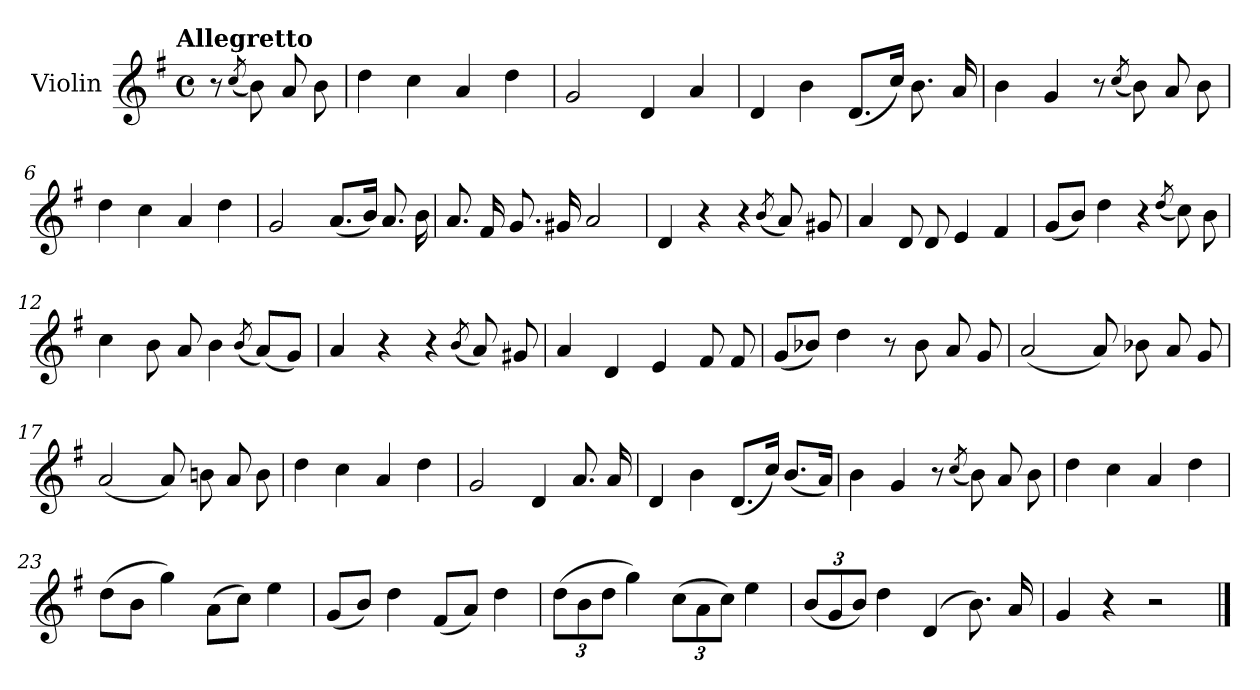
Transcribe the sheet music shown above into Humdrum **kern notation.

**kern
*part1
*staff1
*I"Violin
*I'Vln.
*clefG2
*k[f#]
!!LO:TX:omd:t=Allegretto
*M4/4
*met(c)
*MM116
=1
8r
(<8qcc/
8b\)
8a/
8b\
=2
4dd\
4cc\
4a/
4dd\
=3
2g/
4d/
4a/
=4
4d/
4b\
(<8.d/L
16cc/Jk)
8.b\
16a/
=5
4b\
4g/
8r
(<8qcc/
8b\)
8a/
8b\
!!LO:LB:g=z
=6
4dd\
4cc\
4a/
4dd\
=7
2g/
(<8.a/L
16b/Jk)
8.a/
16b\
=8
8.a/
16f#/
8.g/
16g#X/
2a/
=9
4d/
4r
4r
(<8qb/
8a/)
8g#X/
=10
4a/
8d/
8d/
4e/
4f#/
!!LO:LB:g=z
=11
(<8g/L
8b/J)
4dd\
4r
(<8qdd/
8cc\)
8b\
=12
4cc\
8b\
8a/
4b\
(<8qb/
(<8a/L)
8g/J)
=13
4a/
4r
4r
(<8qb/
8a/)
8g#X/
=14
4a/
4d/
4e/
8f#/
8f#/
=15
(<8g/L
8b-X/J)
4dd\
8r
8b-\
8a/
8g/
!!LO:LB:g=z
=16
(<2a/
8a/)
8b-X\
8a/
8g/
=17
(<2a/
8a/)
8bn\
8a/
8b\
=18
4dd\
4cc\
4a/
4dd\
=19
2g/
4d/
8.a/
16a/
=20
4d/
4b\
(<8.d/L
16cc/Jk)
(<8.b/L
16a/Jk)
!!LO:LB:g=z
=21
4b\
4g/
8r
(<8qcc/
8b\)
8a/
8b\
=22
4dd\
4cc\
4a/
4dd\
=23
(>8dd\L
8b\J
4gg\)
(>8a\L
8cc\J)
4ee\
=24
(<8g/L
8b/J)
4dd\
(<8f#/L
8a/J)
4dd\
=25
*Xbrackettup
(>12dd\L
12b\
12dd\J
4gg\)
(>12cc\L
12a\
12cc\J)
4ee\
!!LO:LB:g=z
=26
(<12b/L
12g/
12b/J)
4dd\
(>4d/
8.b\)
16a/
=27
4g/
4r
2r
==
*-
